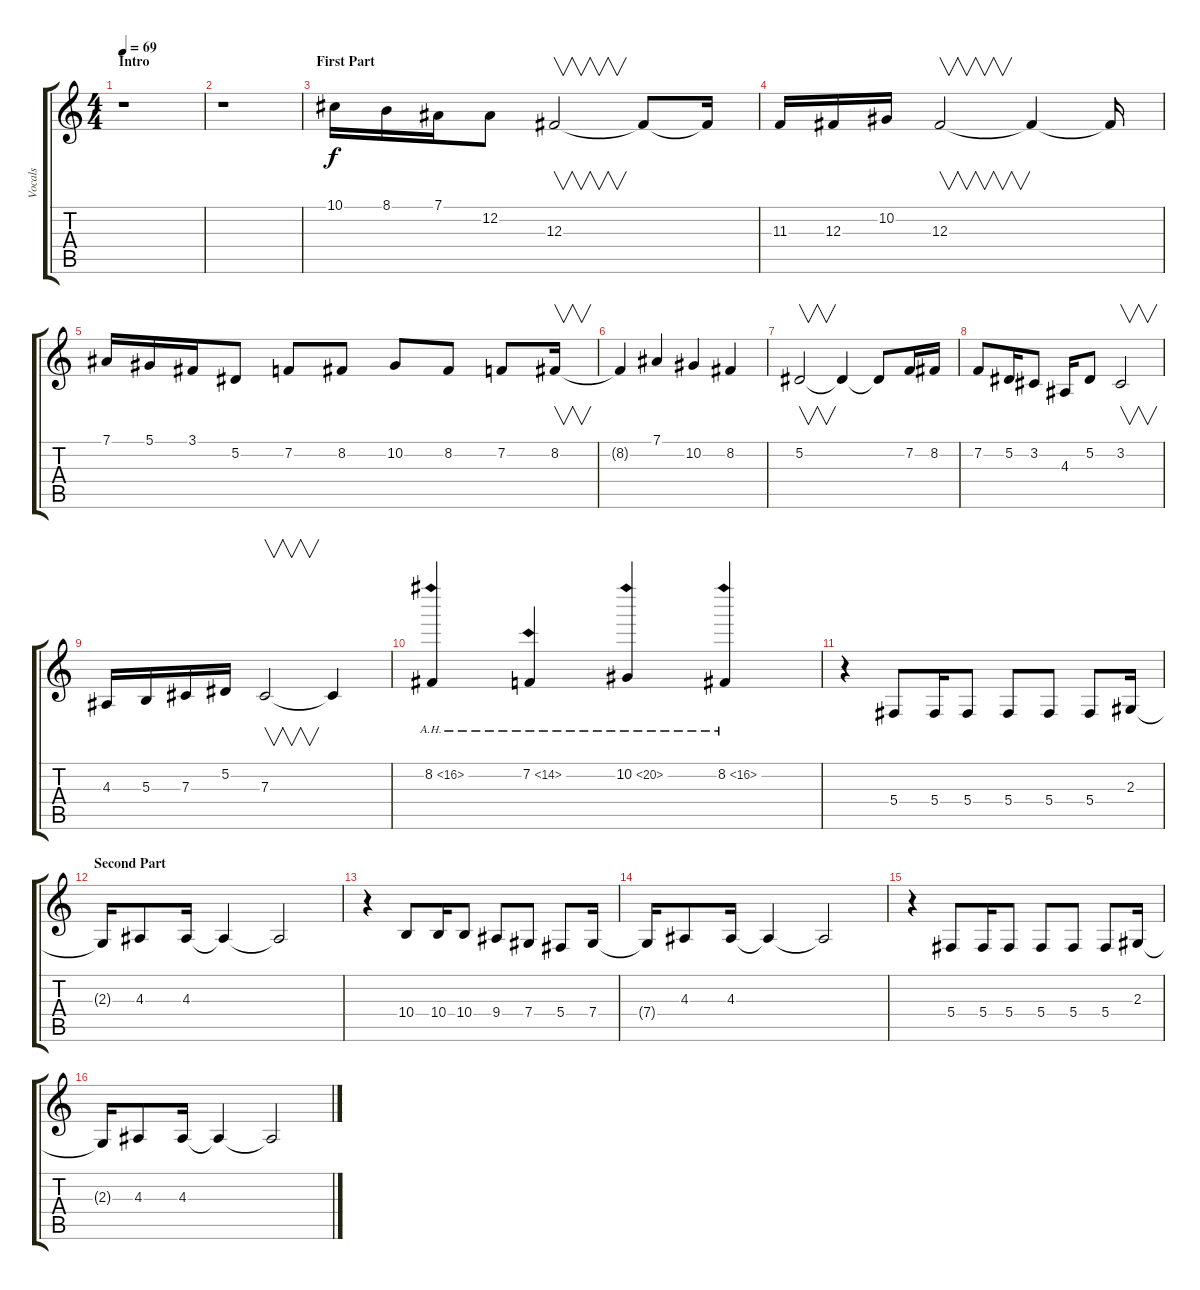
\track ("Vocals" "Vocals") {instrument voiceoohs}
\staff {score tabs}
\tuning (Eb4 Bb3 Gb3 Db3 Ab2 Eb2) {hide}
\ts (4 4)
\section ("" "Intro")
\tempo 69
\clef g2
\ks c
r.1{dy f instrument voiceoohs} |
r.1 |
\section ("" "First Part")
10.1.16 8.1.16 7.1.16 12.2.8 12.3.2{v} 12.3{t}.8 12.3{t}.16 |
11.3.16 12.3.16 10.2.16 12.3.2{v} 12.3{t}.4 12.3{t}.16 |
7.1.16 5.1.16 3.1.16 5.2.8 7.2.8 8.2.8 10.2.8 8.2.8 7.2.8 8.2.16{v} |
8.2{t}.4 7.1.4 10.2.4 8.2.4 |
5.2.2{v} 5.2{t}.4 5.2{t}.8 7.2.16 8.2.16 |
7.2.8 5.2.16 3.2.8 4.3.16 5.2.8 3.2.2{v} |
4.3.16 5.3.16 7.3.16 5.2.16 7.3.2{v} 7.3{t}.4 |
8.2{ah 8}.4 7.2{ah 7}.4 10.2{ah 10}.4 8.2{ah 8}.4 |
r.4 5.4.8 5.4.16 5.4.8 5.4.8 5.4.8 5.4.8 2.3.16 |
\section ("" "Second Part")
2.3{t}.16 4.3.8 4.3.16 4.3{t}.4 4.3{t}.2 |
r.4 10.4.8 10.4.16 10.4.8 9.4.8 7.4.8 5.4.8 7.4.16 |
7.4{t}.16 4.3.8 4.3.16 4.3{t}.4 4.3{t}.2 |
r.4 5.4.8 5.4.16 5.4.8 5.4.8 5.4.8 5.4.8 2.3.16 |
2.3{t}.16 4.3.8 4.3.16 4.3{t}.4 4.3{t}.2
